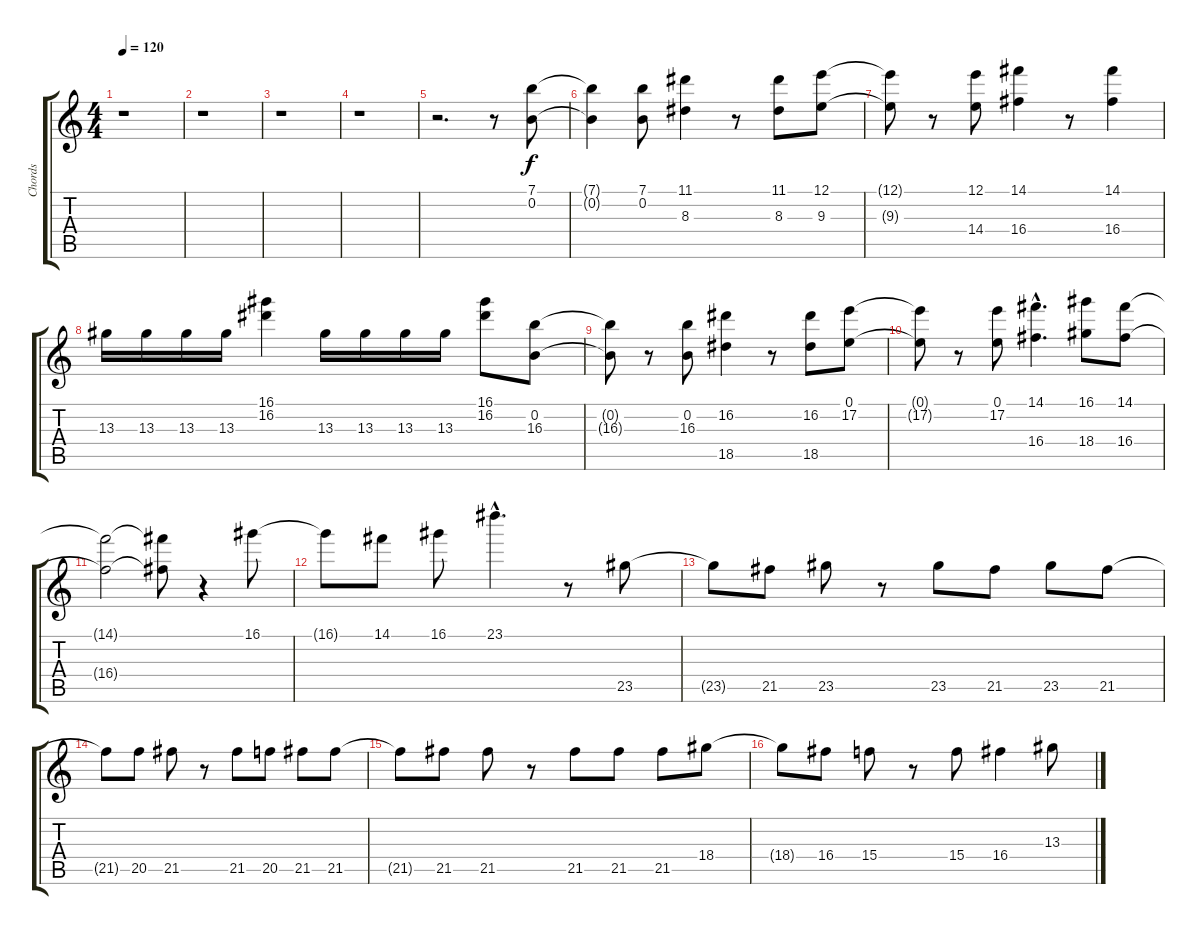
\track ("Chords" "Chords") {instrument overdrivenguitar}
\staff {score tabs}
\tuning (E4 B3 G3 D3 A2 E2) {hide}
\ts (4 4)
\tempo 120
\clef g2
\ks c
r.1{dy f} |
r.1 |
r.1 |
r.1 |
r.2{d} r.8 (7.1 0.2).8 |
(7.1{t} 0.2{t}).4 (7.1 0.2).8 (11.1 8.3).4 r.8 (11.1 8.3).8 (12.1 9.3).8 |
(12.1{t} 9.3{t}).8 r.8 (12.1 14.4).8 (14.1 16.4).4 r.8 (14.1 16.4).4 |
13.3.16 13.3.16 13.3.16 13.3.16 (16.1 16.2).4 13.3.16 13.3.16 13.3.16 13.3.16 (16.1 16.2).8 (0.2 16.3).8 |
(0.2{t} 16.3{t}).8 r.8 (0.2 16.3).8 (16.2 18.5).4 r.8 (16.2 18.5).8 (0.1 17.2).8 |
(0.1{t} 17.2{t}).8 r.8 (0.1 17.2).8 (14.1{hac} 16.4{hac}).4{d} (16.1 18.4).8 (14.1 16.4).8 |
(14.1{t} 16.4{t}).2 (14.1{t} 16.4{t}).8 r.4 16.1.8 |
16.1{t}.8 14.1.8 16.1.8 23.1{hac}.4{d} r.8 23.5.8 |
23.5{t}.8 21.5.8 23.5.8 r.8 23.5.8 21.5.8 23.5.8 21.5.8 |
21.5{t}.8 20.5.8 21.5.8 r.8 21.5.8 20.5.8 21.5.8 21.5.8 |
21.5{t}.8 21.5.8 21.5.8 r.8 21.5.8 21.5.8 21.5.8 18.4.8 |
18.4{t}.8 16.4.8 15.4.8 r.8 15.4.8 16.4.4 13.3.8
